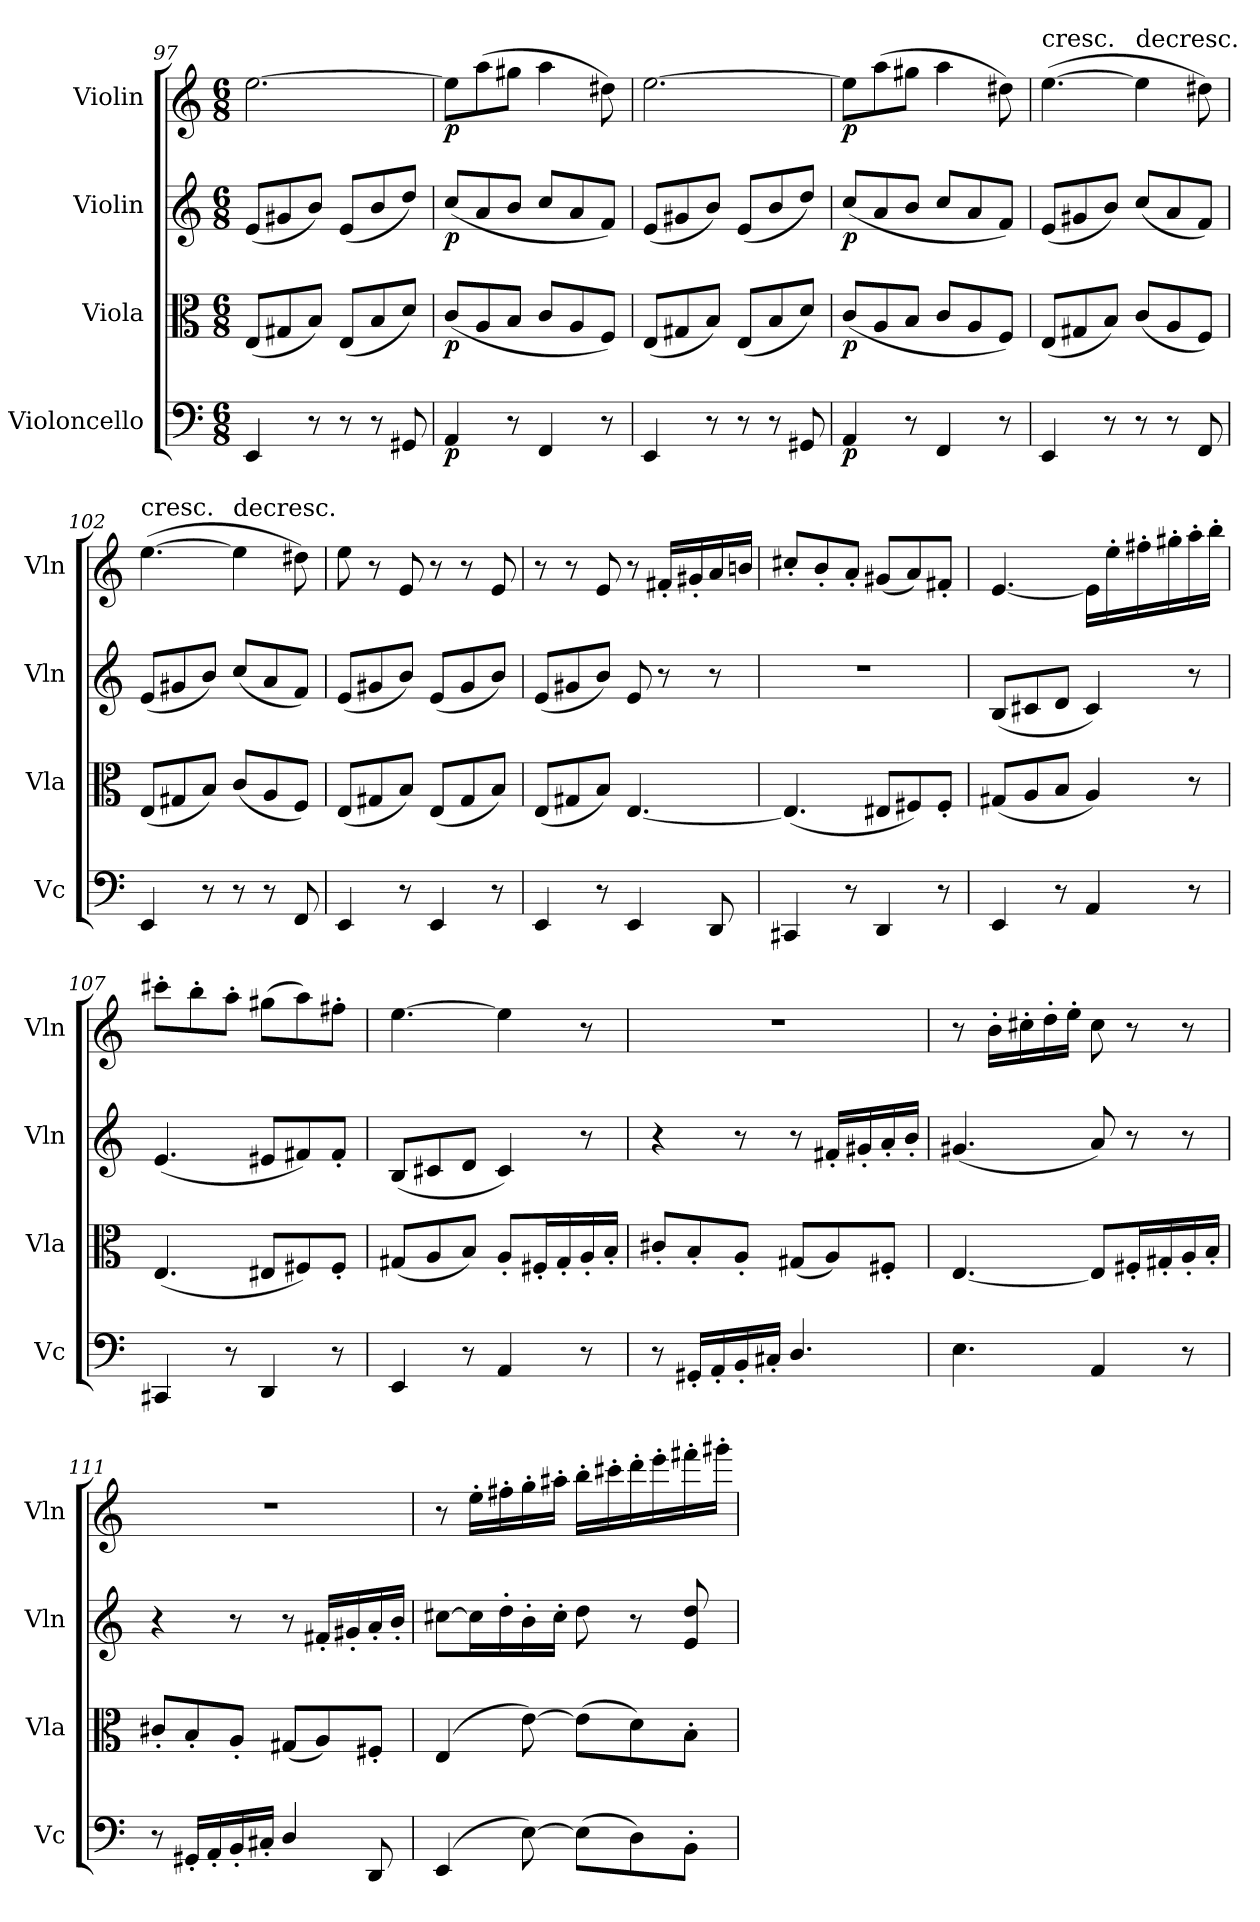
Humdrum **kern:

**kern	**dynam	**kern	**dynam	**kern	**dynam	**kern	**dynam
*part4	*part4	*part3	*part3	*part2	*part2	*part1	*part1
*staff4	*staff4	*staff3	*staff3	*staff2	*staff2	*staff1	*staff1
*I"Violoncello	*	*I"Viola	*	*I"Violin	*	*I"Violin	*
*I'Vc	*	*I'Vla	*	*I'Vln	*	*I'Vln	*
*clefF4	*	*clefC3	*	*clefG2	*	*clefG2	*
*k[]	*	*k[]	*	*k[]	*	*k[]	*
*a:	*	*a:	*	*a:	*	*a:	*
*M6/8	*	*M6/8	*	*M6/8	*	*M6/8	*
=97	=97	=97	=97	=97	=97	=97	=97
4EE/	.	(8E/L	.	(8e/L	.	[2.ee\	.
.	.	8G#X/	.	8g#X/	.	.	.
8r	.	8B/J)	.	8b/J)	.	.	.
8r	.	(8E/L	.	(8e/L	.	.	.
8r	.	8B/	.	8b/	.	.	.
8GG#X/	.	8d/J)	.	8dd/J)	.	.	.
=98	=98	=98	=98	=98	=98	=98	=98
4AA/	p	(8c/L	p	(8cc/L	p	8ee\L]	p
.	.	8A/	.	8a/	.	(8aa\	.
8r	.	8B/J	.	8b/J	.	8gg#X\J	.
4FF/	.	8c/L	.	8cc/L	.	4aa\	.
.	.	8A/	.	8a/	.	.	.
8r	.	8F/J)	.	8f/J)	.	8dd#X\)	.
=99	=99	=99	=99	=99	=99	=99	=99
4EE/	.	(8E/L	.	(8e/L	.	[2.ee\	.
.	.	8G#X/	.	8g#X/	.	.	.
8r	.	8B/J)	.	8b/J)	.	.	.
8r	.	(8E/L	.	(8e/L	.	.	.
8r	.	8B/	.	8b/	.	.	.
8GG#X/	.	8d/J)	.	8dd/J)	.	.	.
=100	=100	=100	=100	=100	=100	=100	=100
4AA/	p	(8c/L	p	(8cc/L	p	8ee\L]	p
.	.	8A/	.	8a/	.	(8aa\	.
8r	.	8B/J	.	8b/J	.	8gg#X\J	.
4FF/	.	8c/L	.	8cc/L	.	4aa\	.
.	.	8A/	.	8a/	.	.	.
8r	.	8F/J)	.	8f/J)	.	8dd#X\)	.
=101	=101	=101	=101	=101	=101	=101	=101
!	!	!	!	!	!	!LO:TX:t=cresc.	!
4EE/	.	(8E/L	.	(8e/L	.	([4.ee\	.
.	.	8G#X/	.	8g#X/	.	.	.
8r	.	8B/J)	.	8b/J)	.	.	.
!	!	!	!	!	!	!LO:TX:t=decresc.	!
8r	.	(8c/L	.	(8cc/L	.	4ee\]	.
8r	.	8A/	.	8a/	.	.	.
8FF/	.	8F/J)	.	8f/J)	.	8dd#X\)	.
=102	=102	=102	=102	=102	=102	=102	=102
!	!	!	!	!	!	!LO:TX:t=cresc.	!
4EE/	.	(8E/L	.	(8e/L	.	([4.ee\	.
.	.	8G#X/	.	8g#X/	.	.	.
8r	.	8B/J)	.	8b/J)	.	.	.
!	!	!	!	!	!	!LO:TX:t=decresc.	!
8r	.	(8c/L	.	(8cc/L	.	4ee\]	.
8r	.	8A/	.	8a/	.	.	.
8FF/	.	8F/J)	.	8f/J)	.	8dd#X\)	.
=103	=103	=103	=103	=103	=103	=103	=103
4EE/	.	(8E/L	.	(8e/L	.	8ee\	.
.	.	8G#X/	.	8g#X/	.	8r	.
8r	.	8B/J)	.	8b/J)	.	8e/	.
4EE/	.	(8E/L	.	(8e/L	.	8r	.
.	.	8G#/	.	8g#/	.	8r	.
8r	.	8B/J)	.	8b/J)	.	8e/	.
=104	=104	=104	=104	=104	=104	=104	=104
4EE/	.	(8E/L	.	(8e/L	.	8r	.
.	.	8G#X/	.	8g#X/	.	8r	.
8r	.	8B/J)	.	8b/J)	.	8e/	.
4EE/	.	[4.E/	.	8e/	.	8r	.
.	.	.	.	8r	.	16f#X'/LL	.
.	.	.	.	.	.	16g#X'/	.
8DD/	.	.	.	8r	.	16a/	.
.	.	.	.	.	.	16bn/JJ	.
=105	=105	=105	=105	=105	=105	=105	=105
4CC#X/	.	(4.E/]	.	2.r	.	8cc#X'/L	.
.	.	.	.	.	.	8b'/	.
8r	.	.	.	.	.	8a'/J	.
4DD/	.	8E#X/L	.	.	.	(8g#X/L	.
.	.	8F#X/)	.	.	.	8a/)	.
8r	.	8F#'/J	.	.	.	8f#X'/J	.
=106	=106	=106	=106	=106	=106	=106	=106
4EE/	.	(8G#X/L	.	(8B/L	.	[4.e/	.
.	.	8A/	.	8c#X/	.	.	.
8r	.	8B/J	.	8d/J	.	.	.
4AA/	.	4A/)	.	4c#/)	.	16e\LL]	.
.	.	.	.	.	.	16ee'\	.
.	.	.	.	.	.	16ff#X'\	.
.	.	.	.	.	.	16gg#X'\	.
8r	.	8r	.	8r	.	16aa'\	.
.	.	.	.	.	.	16bb'\JJ	.
=107	=107	=107	=107	=107	=107	=107	=107
4CC#X/	.	(4.E/	.	(4.e/	.	8ccc#X'\L	.
.	.	.	.	.	.	8bb'\	.
8r	.	.	.	.	.	8aa'\J	.
4DD/	.	8E#X/L	.	8e#X/L	.	(8gg#X\L	.
.	.	8F#X/)	.	8f#X/)	.	8aa\)	.
8r	.	8F#'/J	.	8f#'/J	.	8ff#X'\J	.
=108	=108	=108	=108	=108	=108	=108	=108
4EE/	.	(8G#X/L	.	(8B/L	.	[4.ee\	.
.	.	8A/	.	8c#X/	.	.	.
8r	.	8B/J)	.	8d/J	.	.	.
4AA/	.	8A'/L	.	4c#/)	.	4ee\]	.
.	.	16F#X'/L	.	.	.	.	.
.	.	16G#'/	.	.	.	.	.
8r	.	16A'/	.	8r	.	8r	.
.	.	16B'/JJ	.	.	.	.	.
=109	=109	=109	=109	=109	=109	=109	=109
8r	.	8c#X'/L	.	4r	.	2.r	.
16GG#X'/LL	.	8B'/	.	.	.	.	.
16AA'/	.	.	.	.	.	.	.
16BB'/	.	8A'/J	.	8r	.	.	.
16C#X'/JJ	.	.	.	.	.	.	.
4.D/	.	(8G#X/L	.	8r	.	.	.
.	.	8A/)	.	16f#X'/LL	.	.	.
.	.	.	.	16g#X'/	.	.	.
.	.	8F#X'/J	.	16a'/	.	.	.
.	.	.	.	16b'/JJ	.	.	.
=110	=110	=110	=110	=110	=110	=110	=110
4.E\	.	[4.E/	.	(4.g#X/	.	8r	.
.	.	.	.	.	.	16b'\LL	.
.	.	.	.	.	.	16cc#X'\	.
.	.	.	.	.	.	16dd'\	.
.	.	.	.	.	.	16ee'\JJ	.
4AA/	.	8E/L]	.	8a/)	.	8cc#\	.
.	.	16F#X'/L	.	8r	.	8r	.
.	.	16G#X'/	.	.	.	.	.
8r	.	16A'/	.	8r	.	8r	.
.	.	16B'/JJ	.	.	.	.	.
=111	=111	=111	=111	=111	=111	=111	=111
8r	.	8c#X'/L	.	4r	.	2.r	.
16GG#X'/LL	.	8B'/	.	.	.	.	.
16AA'/	.	.	.	.	.	.	.
16BB'/	.	8A'/J	.	8r	.	.	.
16C#X'/JJ	.	.	.	.	.	.	.
4D/	.	(8G#X/L	.	8r	.	.	.
.	.	8A/)	.	16f#X'/LL	.	.	.
.	.	.	.	16g#X'/	.	.	.
8DD/	.	8F#X'/J	.	16a'/	.	.	.
.	.	.	.	16b'/JJ	.	.	.
=112	=112	=112	=112	=112	=112	=112	=112
(4EE/	.	(4E/	.	[8cc#X\L	.	8r	.
.	.	.	.	16cc#\L]	.	16ee'\LL	.
.	.	.	.	16dd'\	.	16ff#X'\	.
[8E\)	.	[8e\)	.	16b'\	.	16gg'\	.
.	.	.	.	16cc#'\JJ	.	16aa#X'\JJ	.
(8E\L]	.	(8e\L]	.	8dd\	.	16bb'\LL	.
.	.	.	.	.	.	16ccc#X'\	.
8D\)	.	8d\)	.	8r	.	16ddd'\	.
.	.	.	.	.	.	16eee'\	.
8BB'\J	.	8B'\J	.	8e/ 8dd/	.	16fff#X'\	.
.	.	.	.	.	.	16ggg#X'\JJ	.
=	=	=	=	=	=	=	=
*-	*-	*-	*-	*-	*-	*-	*-
